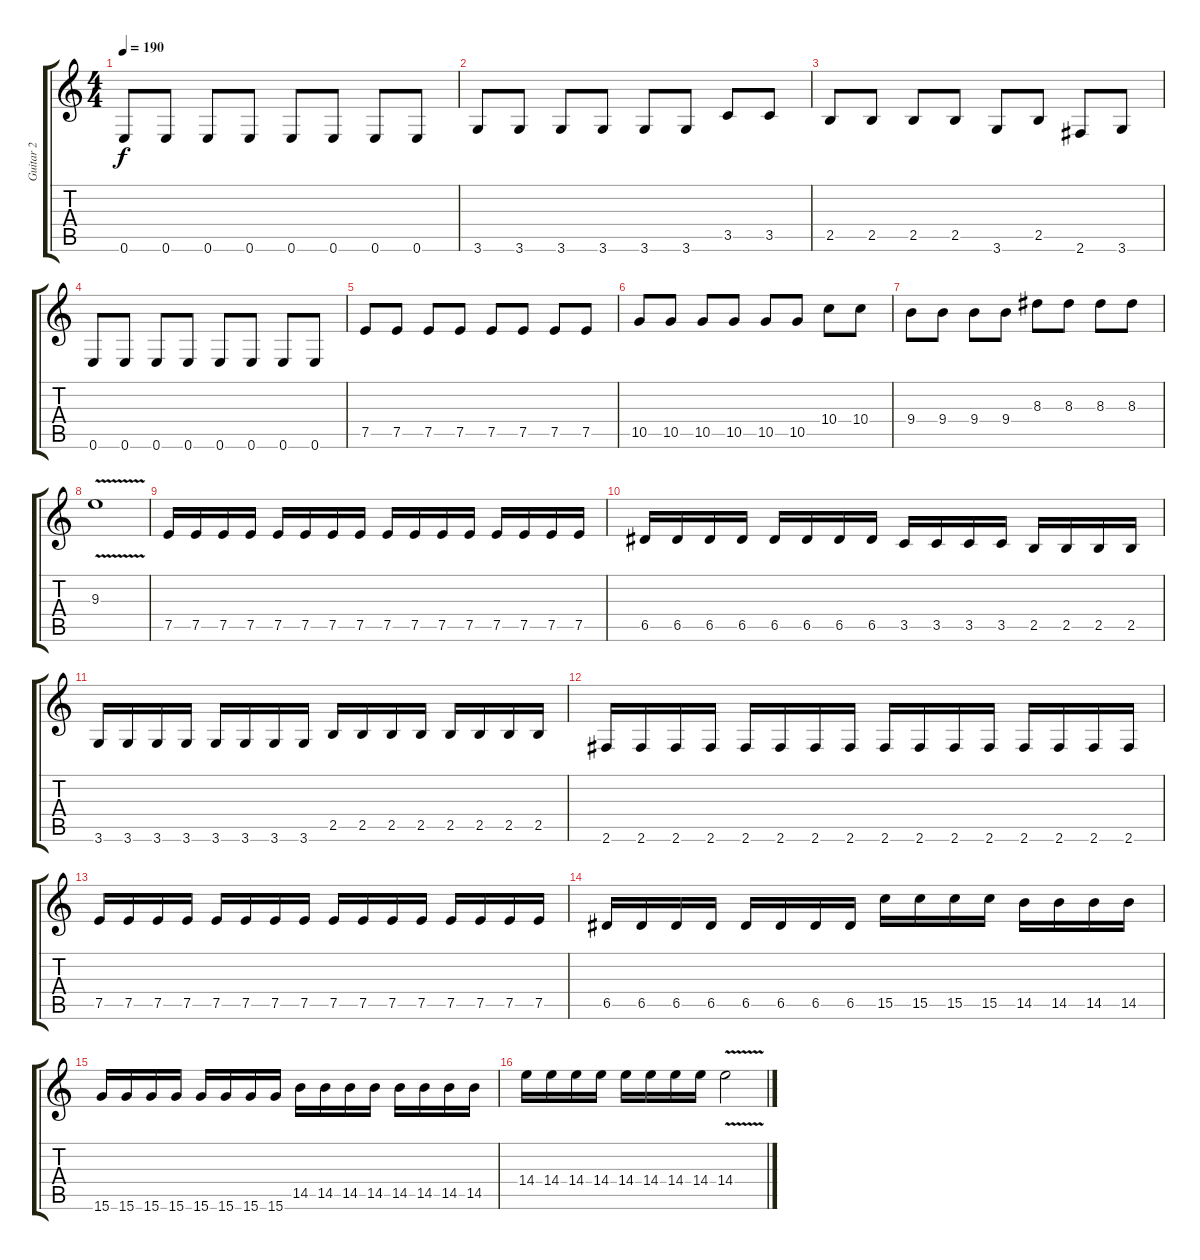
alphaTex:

\track ("Guitar 2" "Guitar 2") {instrument distortionguitar}
\staff {score tabs}
\tuning (E4 B3 G3 D3 A2 E2) {hide}
\ts (4 4)
\tempo 190
\clef g2
\ks c
0.6.8{dy f} 0.6.8 0.6.8 0.6.8 0.6.8 0.6.8 0.6.8 0.6.8 |
3.6.8 3.6.8 3.6.8 3.6.8 3.6.8 3.6.8 3.5.8 3.5.8 |
2.5.8 2.5.8 2.5.8 2.5.8 3.6.8 2.5.8 2.6.8 3.6.8 |
0.6.8 0.6.8 0.6.8 0.6.8 0.6.8 0.6.8 0.6.8 0.6.8 |
7.5.8 7.5.8 7.5.8 7.5.8 7.5.8 7.5.8 7.5.8 7.5.8 |
10.5.8 10.5.8 10.5.8 10.5.8 10.5.8 10.5.8 10.4.8 10.4.8 |
9.4.8 9.4.8 9.4.8 9.4.8 8.3.8 8.3.8 8.3.8 8.3.8 |
9.3{v}.1 |
7.5.16 7.5.16 7.5.16 7.5.16 7.5.16 7.5.16 7.5.16 7.5.16 7.5.16 7.5.16 7.5.16 7.5.16 7.5.16 7.5.16 7.5.16 7.5.16 |
6.5.16 6.5.16 6.5.16 6.5.16 6.5.16 6.5.16 6.5.16 6.5.16 3.5.16 3.5.16 3.5.16 3.5.16 2.5.16 2.5.16 2.5.16 2.5.16 |
3.6.16 3.6.16 3.6.16 3.6.16 3.6.16 3.6.16 3.6.16 3.6.16 2.5.16 2.5.16 2.5.16 2.5.16 2.5.16 2.5.16 2.5.16 2.5.16 |
2.6.16 2.6.16 2.6.16 2.6.16 2.6.16 2.6.16 2.6.16 2.6.16 2.6.16 2.6.16 2.6.16 2.6.16 2.6.16 2.6.16 2.6.16 2.6.16 |
7.5.16 7.5.16 7.5.16 7.5.16 7.5.16 7.5.16 7.5.16 7.5.16 7.5.16 7.5.16 7.5.16 7.5.16 7.5.16 7.5.16 7.5.16 7.5.16 |
6.5.16 6.5.16 6.5.16 6.5.16 6.5.16 6.5.16 6.5.16 6.5.16 15.5.16 15.5.16 15.5.16 15.5.16 14.5.16 14.5.16 14.5.16 14.5.16 |
15.6.16 15.6.16 15.6.16 15.6.16 15.6.16 15.6.16 15.6.16 15.6.16 14.5.16 14.5.16 14.5.16 14.5.16 14.5.16 14.5.16 14.5.16 14.5.16 |
14.4.16 14.4.16 14.4.16 14.4.16 14.4.16 14.4.16 14.4.16 14.4.16 14.4{v}.2
